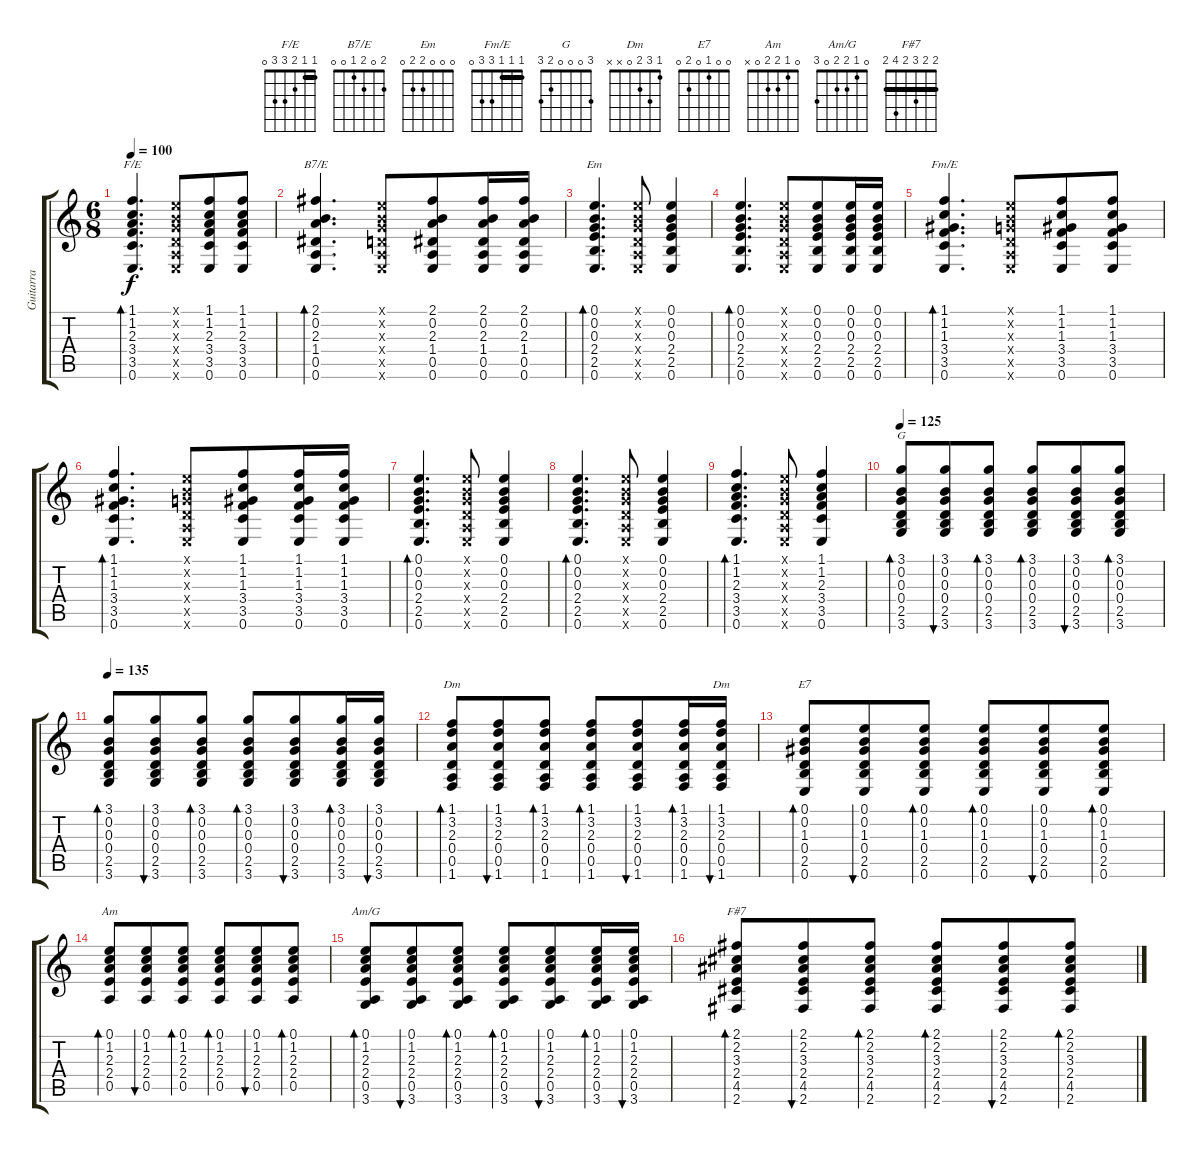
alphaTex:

\track ("Guitarra" "Guitarra") {instrument acousticguitarnylon}
\staff {score tabs}
\tuning (E4 B3 G3 D3 A2 E2) {hide}
\chord ("F/E" 1 1 2 3 3 0) {barre 1}
\chord ("B7/E" 2 0 2 1 0 0)
\chord ("Em" 0 0 0 2 2 0)
\chord ("Fm/E" 1 1 1 3 3 0) {barre 1}
\chord ("G" 3 0 0 0 2 3)
\chord ("Dm" 1 3 2 0 0 1)
\chord ("Dm" 1 3 2 0 x x)
\chord ("E7" 0 0 1 0 2 0)
\chord ("Am" 0 1 2 2 0 x)
\chord ("Am/G" 0 1 2 2 0 3)
\chord ("F#7" 2 2 3 2 4 2) {barre 2}
\ts (6 8)
\tempo 100
\clef g2
\ks c
(1.1 1.2 2.3 3.4 3.5 0.6).4{d bd 60 ch "F/E" dy f} (0.1{x} 0.2{x} 0.3{x} 0.4{x} 0.5{x} 0.6{x}).8 (1.1 1.2 2.3 3.4 3.5 0.6).8 (1.1 1.2 2.3 3.4 3.5 0.6).8 |
(2.1 0.2 2.3 1.4 0.5 0.6).4{d bd 60 ch "B7/E"} (0.1{x} 0.2{x} 0.3{x} 0.4{x} 0.5{x} 0.6{x}).8 (2.1 0.2 2.3 1.4 0.5 0.6).8 (2.1 0.2 2.3 1.4 0.5 0.6).16 (2.1 0.2 2.3 1.4 0.5 0.6).16 |
(0.1 0.2 0.3 2.4 2.5 0.6).4{d bd 60 ch "Em"} (0.1{x} 0.2{x} 0.3{x} 0.4{x} 0.5{x} 0.6{x}).8 (0.1 0.2 0.3 2.4 2.5 0.6).4 |
(0.1 0.2 0.3 2.4 2.5 0.6).4{d bd 60} (0.1{x} 0.2{x} 0.3{x} 0.4{x} 0.5{x} 0.6{x}).8 (0.1 0.2 0.3 2.4 2.5 0.6).8 (0.1 0.2 0.3 2.4 2.5 0.6).16 (0.1 0.2 0.3 2.4 2.5 0.6).16 |
(1.1 1.2 1.3 3.4 3.5 0.6).4{d bd 60 ch "Fm/E"} (0.1{x} 0.2{x} 0.3{x} 0.4{x} 0.5{x} 0.6{x}).8 (1.1 1.2 1.3 3.4 3.5 0.6).8 (1.1 1.2 1.3 3.4 3.5 0.6).8 |
(1.1 1.2 1.3 3.4 3.5 0.6).4{d bd 60} (0.1{x} 0.2{x} 0.3{x} 0.4{x} 0.5{x} 0.6{x}).8 (1.1 1.2 1.3 3.4 3.5 0.6).8 (1.1 1.2 1.3 3.4 3.5 0.6).16 (1.1 1.2 1.3 3.4 3.5 0.6).16 |
(0.1 0.2 0.3 2.4 2.5 0.6).4{d bd 60} (0.1{x} 0.2{x} 0.3{x} 0.4{x} 0.5{x} 0.6{x}).8 (0.1 0.2 0.3 2.4 2.5 0.6).4 |
(0.1 0.2 0.3 2.4 2.5 0.6).4{d bd 60} (0.1{x} 0.2{x} 0.3{x} 0.4{x} 0.5{x} 0.6{x}).8 (0.1 0.2 0.3 2.4 2.5 0.6).4 |
(1.1 1.2 2.3 3.4 3.5 0.6).4{d bd 60} (0.1{x} 0.2{x} 0.3{x} 0.4{x} 0.5{x} 0.6{x}).8 (1.1 1.2 2.3 3.4 3.5 0.6).4 |
\tempo 125
(3.1 0.2 0.3 0.4 2.5 3.6).8{bd 30 ch "G"} (3.1 0.2 0.3 0.4 2.5 3.6).8{bu 30} (3.1 0.2 0.3 0.4 2.5 3.6).8{bd 30} (3.1 0.2 0.3 0.4 2.5 3.6).8{bd 30} (3.1 0.2 0.3 0.4 2.5 3.6).8{bu 30} (3.1 0.2 0.3 0.4 2.5 3.6).8{bd 30} |
\tempo 135
(3.1 0.2 0.3 0.4 2.5 3.6).8{bd 30} (3.1 0.2 0.3 0.4 2.5 3.6).8{bu 30} (3.1 0.2 0.3 0.4 2.5 3.6).8{bd 30} (3.1 0.2 0.3 0.4 2.5 3.6).8{bd 30} (3.1 0.2 0.3 0.4 2.5 3.6).8{bu 30} (3.1 0.2 0.3 0.4 2.5 3.6).16{bd 30} (3.1 0.2 0.3 0.4 2.5 3.6).16{bu 120} |
(1.1 3.2 2.3 0.4 0.5 1.6).8{bd 30 ch "Dm"} (1.1 3.2 2.3 0.4 0.5 1.6).8{bu 30} (1.1 3.2 2.3 0.4 0.5 1.6).8{bd 30} (1.1 3.2 2.3 0.4 0.5 1.6).8{bd 30} (1.1 3.2 2.3 0.4 0.5 1.6).8{bu 30} (1.1 3.2 2.3 0.4 0.5 1.6).16{bd 30} (1.1 3.2 2.3 0.4 0.5 1.6).16{bu 120 ch "Dm"} |
(0.1 0.2 1.3 0.4 2.5 0.6).8{bd 30 ch "E7"} (0.1 0.2 1.3 0.4 2.5 0.6).8{bu 30} (0.1 0.2 1.3 0.4 2.5 0.6).8{bd 30} (0.1 0.2 1.3 0.4 2.5 0.6).8{bd 30} (0.1 0.2 1.3 0.4 2.5 0.6).8{bu 30} (0.1 0.2 1.3 0.4 2.5 0.6).8{bd 30} |
(0.1 1.2 2.3 2.4 0.5).8{bd 30 ch "Am"} (0.1 1.2 2.3 2.4 0.5).8{bu 30} (0.1 1.2 2.3 2.4 0.5).8{bd 30} (0.1 1.2 2.3 2.4 0.5).8{bd 30} (0.1 1.2 2.3 2.4 0.5).8{bu 30} (0.1 1.2 2.3 2.4 0.5).8{bd 30} |
(0.1 1.2 2.3 2.4 0.5 3.6).8{bd 30 ch "Am/G"} (0.1 1.2 2.3 2.4 0.5 3.6).8{bu 30} (0.1 1.2 2.3 2.4 0.5 3.6).8{bd 30} (0.1 1.2 2.3 2.4 0.5 3.6).8{bd 30} (0.1 1.2 2.3 2.4 0.5 3.6).8{bu 30} (0.1 1.2 2.3 2.4 0.5 3.6).16{bd 30} (0.1 1.2 2.3 2.4 0.5 3.6).16{bu 120} |
(2.1 2.2 3.3 2.4 4.5 2.6).8{bd 30 ch "F#7"} (2.1 2.2 3.3 2.4 4.5 2.6).8{bu 30} (2.1 2.2 3.3 2.4 4.5 2.6).8{bd 30} (2.1 2.2 3.3 2.4 4.5 2.6).8{bd 30} (2.1 2.2 3.3 2.4 4.5 2.6).8{bu 30} (2.1 2.2 3.3 2.4 4.5 2.6).8{bd 30}
